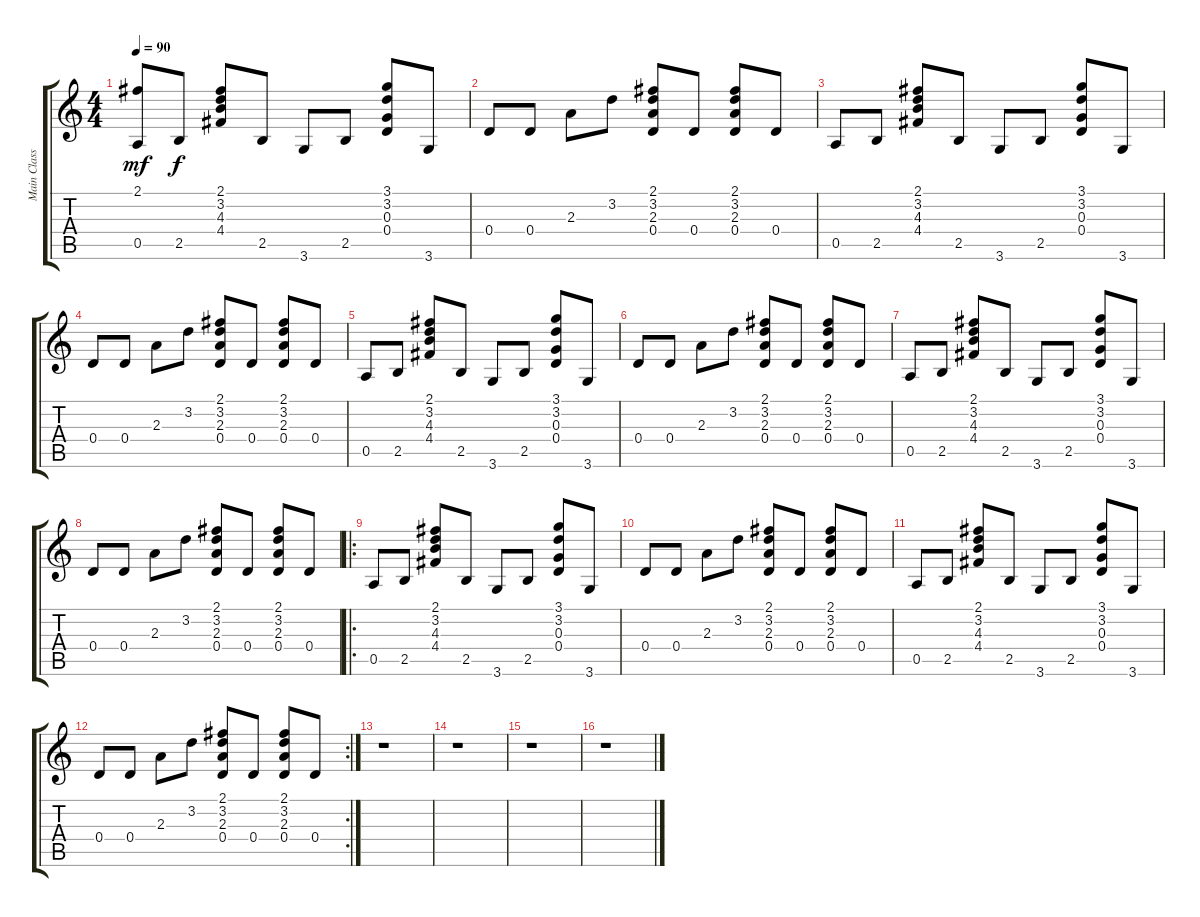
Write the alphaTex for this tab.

\track ("Main Classical Guitar" "Main Class") {instrument acousticguitarnylon}
\staff {score tabs}
\tuning (E4 B3 G3 D3 A2 E2) {hide}
\ts (4 4)
\tempo 90
\clef g2
\ks c
(2.1 0.5).8{dy mf instrument acousticguitarnylon} 2.5.8{dy f} (2.1 3.2 4.3 4.4).8 2.5.8 3.6.8 2.5.8 (3.1 3.2 0.3 0.4).8 3.6.8 |
0.4.8 0.4.8 2.3.8 3.2.8 (2.1 3.2 2.3 0.4).8 0.4.8 (2.1 3.2 2.3 0.4).8 0.4.8 |
0.5.8 2.5.8 (2.1 3.2 4.3 4.4).8 2.5.8 3.6.8 2.5.8 (3.1 3.2 0.3 0.4).8 3.6.8 |
0.4.8 0.4.8 2.3.8 3.2.8 (2.1 3.2 2.3 0.4).8 0.4.8 (2.1 3.2 2.3 0.4).8 0.4.8 |
0.5.8 2.5.8 (2.1 3.2 4.3 4.4).8 2.5.8 3.6.8 2.5.8 (3.1 3.2 0.3 0.4).8 3.6.8 |
0.4.8 0.4.8 2.3.8 3.2.8 (2.1 3.2 2.3 0.4).8 0.4.8 (2.1 3.2 2.3 0.4).8 0.4.8 |
0.5.8 2.5.8 (2.1 3.2 4.3 4.4).8 2.5.8 3.6.8 2.5.8 (3.1 3.2 0.3 0.4).8 3.6.8 |
0.4.8 0.4.8 2.3.8 3.2.8 (2.1 3.2 2.3 0.4).8 0.4.8 (2.1 3.2 2.3 0.4).8 0.4.8 |
\ro
0.5.8 2.5.8 (2.1 3.2 4.3 4.4).8 2.5.8 3.6.8 2.5.8 (3.1 3.2 0.3 0.4).8 3.6.8 |
0.4.8 0.4.8 2.3.8 3.2.8 (2.1 3.2 2.3 0.4).8 0.4.8 (2.1 3.2 2.3 0.4).8 0.4.8 |
0.5.8 2.5.8 (2.1 3.2 4.3 4.4).8 2.5.8 3.6.8 2.5.8 (3.1 3.2 0.3 0.4).8 3.6.8 |
\rc 2
0.4.8 0.4.8 2.3.8 3.2.8 (2.1 3.2 2.3 0.4).8 0.4.8 (2.1 3.2 2.3 0.4).8 0.4.8 |
r.1 |
r.1 |
r.1 |
r.1
